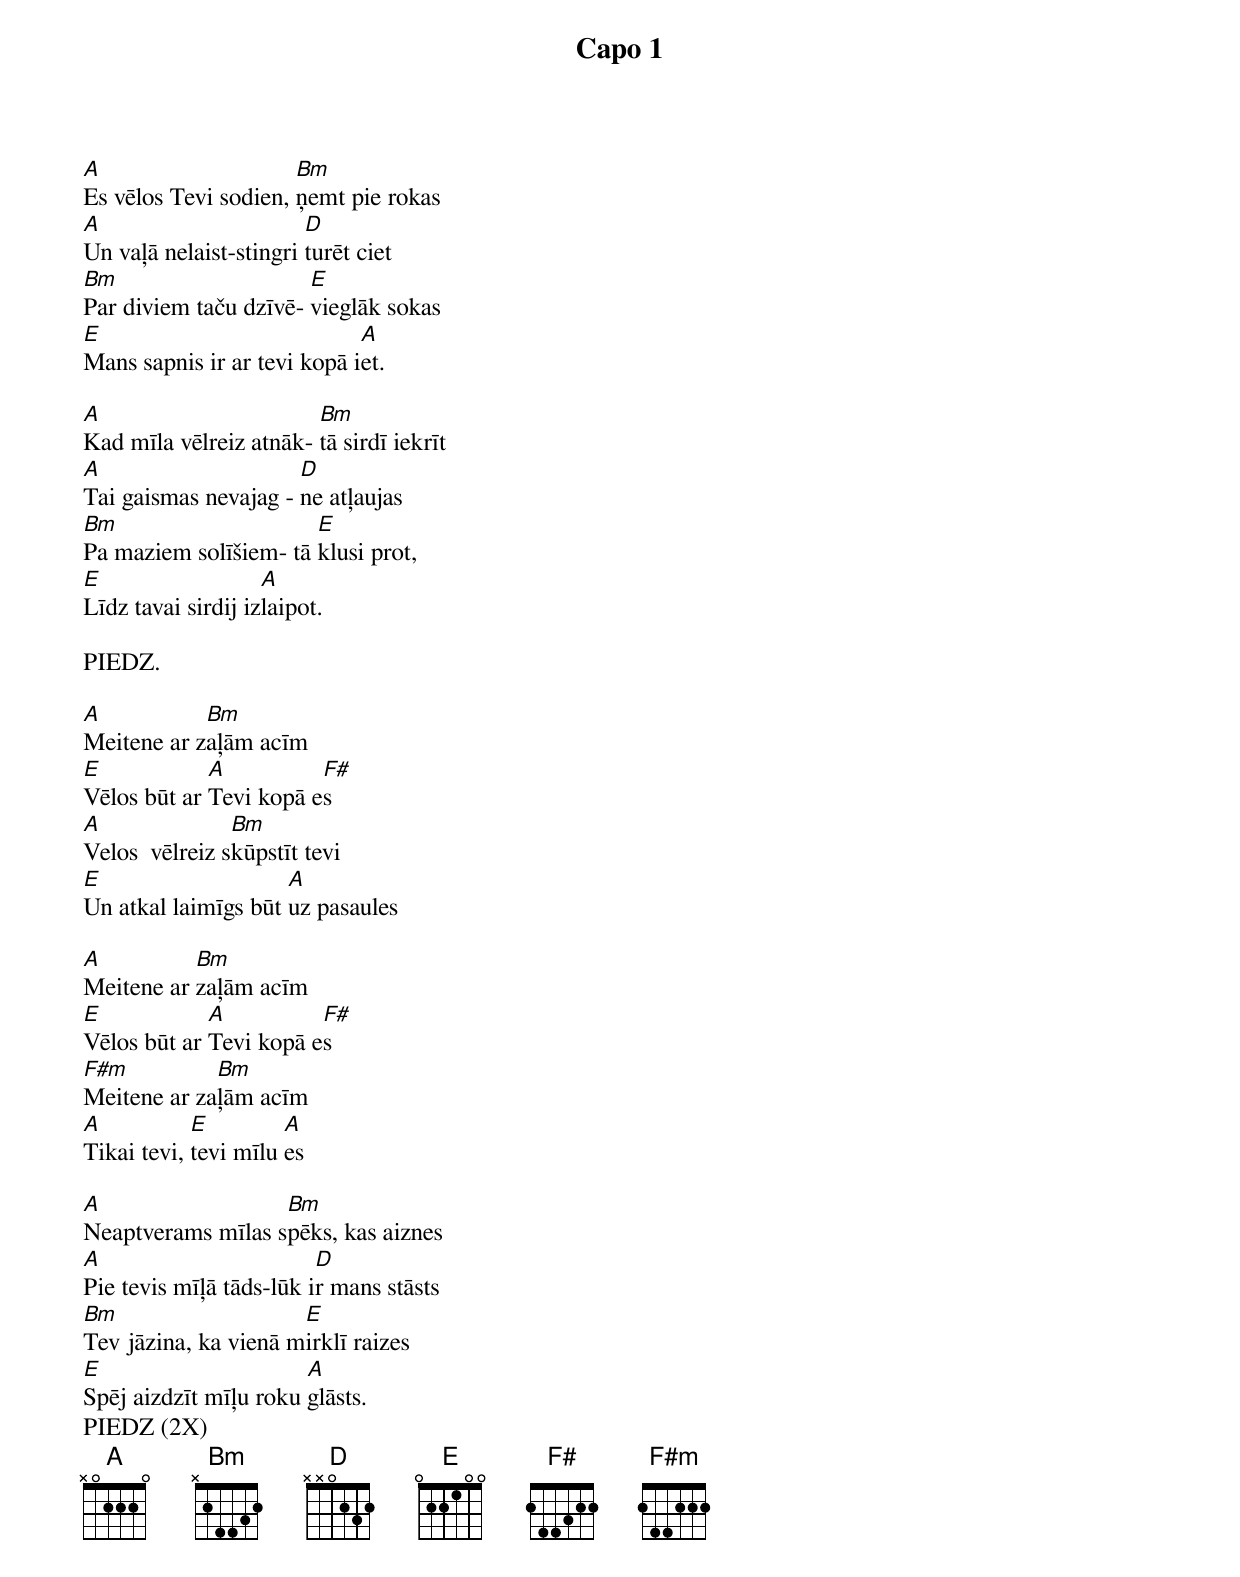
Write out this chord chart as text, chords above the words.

Capo 1

A                     Bm
Es vēlos Tevi sodien, ņemt pie rokas
A                       D
Un vaļā nelaist-stingri turēt ciet
Bm                     E
Par diviem taču dzīvē- vieglāk sokas
E                            A
Mans sapnis ir ar tevi kopā iet.

A                       Bm
Kad mīla vēlreiz atnāk- tā sirdī iekrīt
A                     D
Tai gaismas nevajag - ne atļaujas
Bm                     E
Pa maziem solīšiem- tā klusi prot,
E                   A
Līdz tavai sirdij izlaipot.

PIEDZ.

A           Bm
Meitene ar zaļām acīm
E            A          F#
Vēlos būt ar Tevi kopā es
A               Bm
Velos  vēlreiz skūpstīt tevi
E                    A
Un atkal laimīgs būt uz pasaules

A          Bm
Meitene ar zaļām acīm
E            A          F#
Vēlos būt ar Tevi kopā es
F#m          Bm
Meitene ar zaļām acīm
A           E         A
Tikai tevi, tevi mīlu es

A                  Bm
Neaptverams mīlas spēks, kas aiznes
A                        D
Pie tevis mīļā tāds-lūk ir mans stāsts
Bm                    E
Tev jāzina, ka vienā mirklī raizes
E                      A
Spēj aizdzīt mīļu roku glāsts.
PIEDZ (2X)
